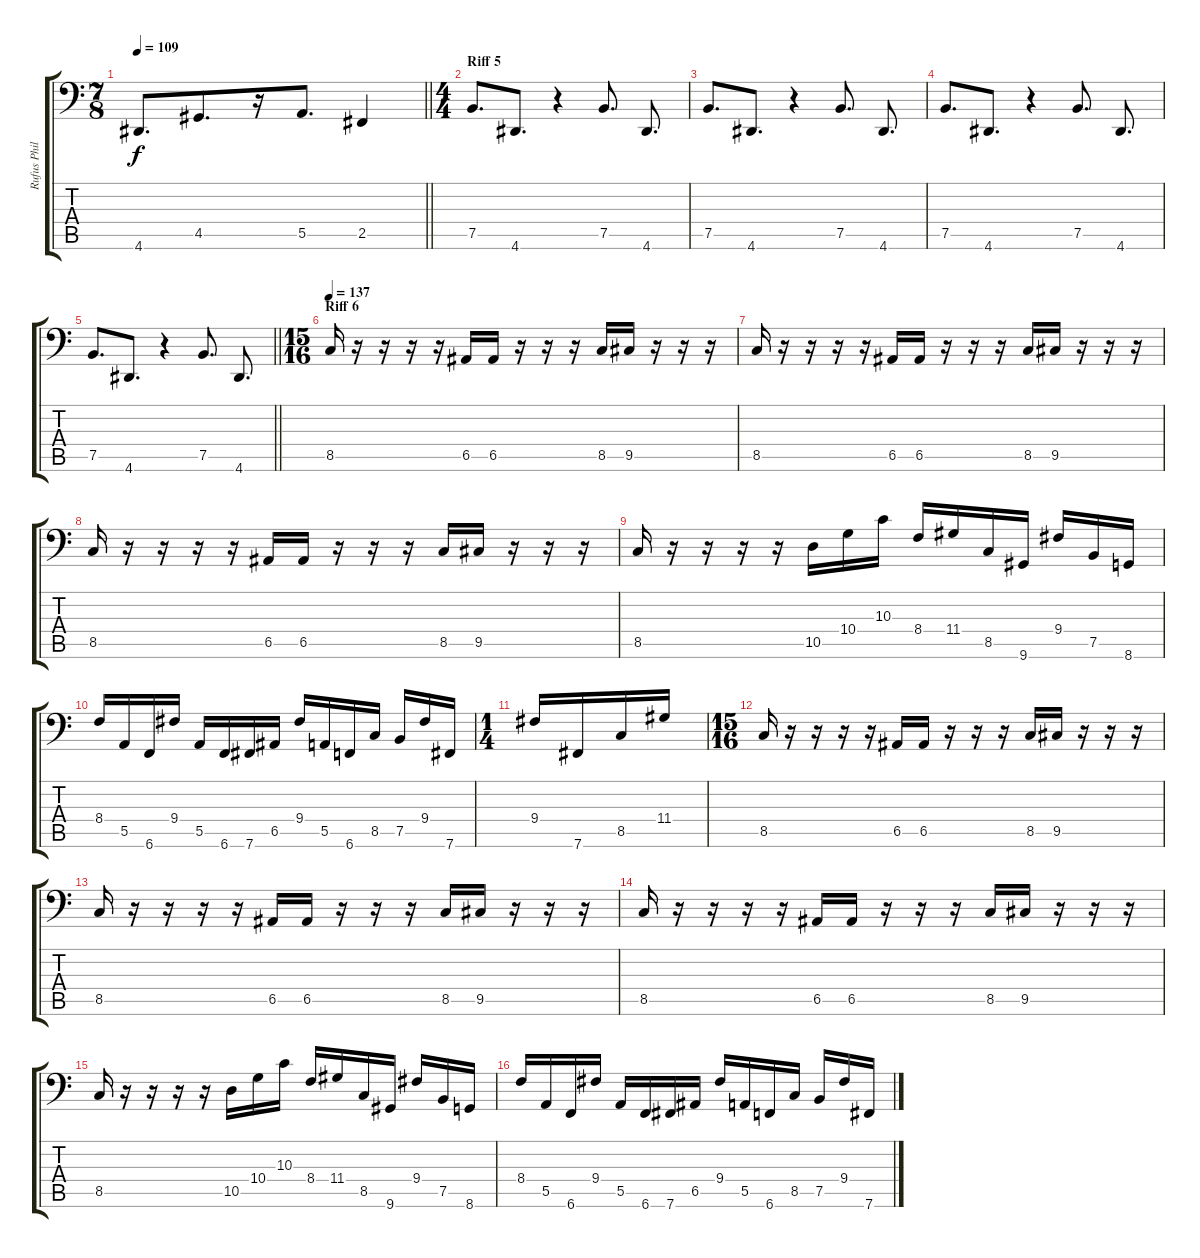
\track ("Rufus Philpot" "Rufus Phil") {instrument electricbassfinger}
\staff {score tabs}
\tuning (C3 G2 D2 A1 E1 B0) {hide}
\ts (7 8)
\tempo 109
\clef f4
\barLineRight lightlight
\ks c
4.6.8{d dy f} 4.5.8{d} r.16 5.5.8{d} 2.5.4 |
\ts (4 4)
\section ("" "Riff 5")
7.5.8{d} 4.6.8{d} r.4 7.5.8{d} 4.6.8{d} |
7.5.8{d} 4.6.8{d} r.4 7.5.8{d} 4.6.8{d} |
7.5.8{d} 4.6.8{d} r.4 7.5.8{d} 4.6.8{d} |
\barLineRight lightlight
7.5.8{d} 4.6.8{d} r.4 7.5.8{d} 4.6.8{d} |
\ts (15 16)
\section ("" "Riff 6")
\tempo 137
8.5.16 r.16 r.16 r.16 r.16 6.5.16 6.5.16 r.16 r.16 r.16 8.5.16 9.5.16 r.16 r.16 r.16 |
8.5.16 r.16 r.16 r.16 r.16 6.5.16 6.5.16 r.16 r.16 r.16 8.5.16 9.5.16 r.16 r.16 r.16 |
8.5.16 r.16 r.16 r.16 r.16 6.5.16 6.5.16 r.16 r.16 r.16 8.5.16 9.5.16 r.16 r.16 r.16 |
8.5.16 r.16 r.16 r.16 r.16 10.5.16 10.4.16 10.3.16 8.4.16 11.4.16 8.5.16 9.6.16 9.4.16 7.5.16 8.6.16 |
8.4.16 5.5.16 6.6.16 9.4.16 5.5.16 6.6.16 7.6.16 6.5.16 9.4.16 5.5.16 6.6.16 8.5.16 7.5.16 9.4.16 7.6.16 |
\ts (1 4)
9.4.16 7.6.16 8.5.16 11.4.16 |
\ts (15 16)
8.5.16 r.16 r.16 r.16 r.16 6.5.16 6.5.16 r.16 r.16 r.16 8.5.16 9.5.16 r.16 r.16 r.16 |
8.5.16 r.16 r.16 r.16 r.16 6.5.16 6.5.16 r.16 r.16 r.16 8.5.16 9.5.16 r.16 r.16 r.16 |
8.5.16 r.16 r.16 r.16 r.16 6.5.16 6.5.16 r.16 r.16 r.16 8.5.16 9.5.16 r.16 r.16 r.16 |
8.5.16 r.16 r.16 r.16 r.16 10.5.16 10.4.16 10.3.16 8.4.16 11.4.16 8.5.16 9.6.16 9.4.16 7.5.16 8.6.16 |
8.4.16 5.5.16 6.6.16 9.4.16 5.5.16 6.6.16 7.6.16 6.5.16 9.4.16 5.5.16 6.6.16 8.5.16 7.5.16 9.4.16 7.6.16
